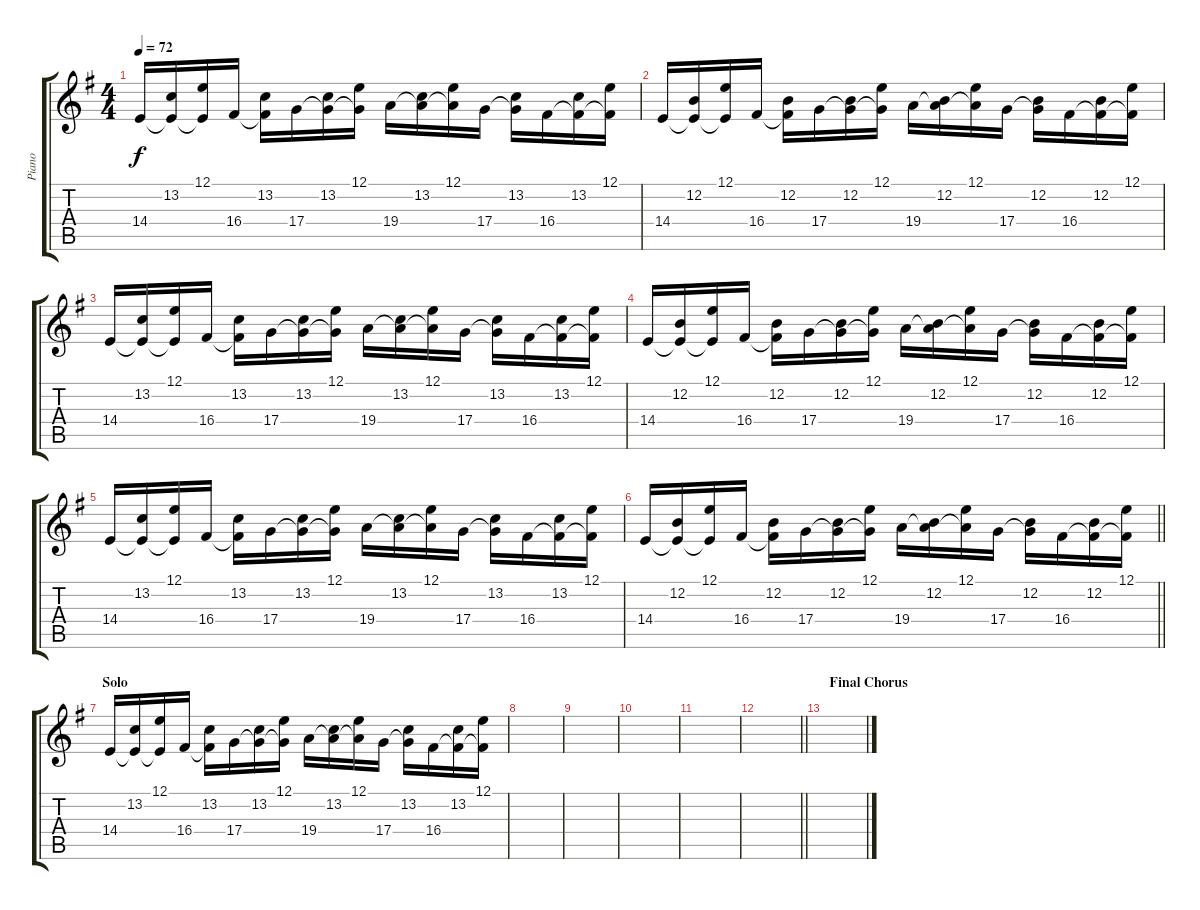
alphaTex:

\track ("Piano" "Piano") {instrument brightacousticpiano}
\staff {score tabs}
\tuning (E4 B3 G3 D3 A2 E2) {hide}
\ts (4 4)
\tempo 72
\clef g2
\ks g
14.4.16{dy f} (13.2 14.4{t}).16 (12.1 14.4{t}).16 16.4.16 (13.2 16.4{t}).16 17.4.16 (13.2 17.4{t}).16 (12.1 17.4{t}).16 19.4.16 (13.2 19.4{t}).16 (12.1 19.4{t}).16 17.4.16 (13.2 17.4{t}).16 16.4.16 (13.2 16.4{t}).16 (12.1 16.4{t}).16 |
14.4.16 (12.2 14.4{t}).16 (12.1 14.4{t}).16 16.4.16 (12.2 16.4{t}).16 17.4.16 (12.2 17.4{t}).16 (12.1 17.4{t}).16 19.4.16 (12.2 19.4{t}).16 (12.1 19.4{t}).16 17.4.16 (12.2 17.4{t}).16 16.4.16 (12.2 16.4{t}).16 (12.1 16.4{t}).16 |
14.4.16 (13.2 14.4{t}).16 (12.1 14.4{t}).16 16.4.16 (13.2 16.4{t}).16 17.4.16 (13.2 17.4{t}).16 (12.1 17.4{t}).16 19.4.16 (13.2 19.4{t}).16 (12.1 19.4{t}).16 17.4.16 (13.2 17.4{t}).16 16.4.16 (13.2 16.4{t}).16 (12.1 16.4{t}).16 |
14.4.16 (12.2 14.4{t}).16 (12.1 14.4{t}).16 16.4.16 (12.2 16.4{t}).16 17.4.16 (12.2 17.4{t}).16 (12.1 17.4{t}).16 19.4.16 (12.2 19.4{t}).16 (12.1 19.4{t}).16 17.4.16 (12.2 17.4{t}).16 16.4.16 (12.2 16.4{t}).16 (12.1 16.4{t}).16 |
14.4.16 (13.2 14.4{t}).16 (12.1 14.4{t}).16 16.4.16 (13.2 16.4{t}).16 17.4.16 (13.2 17.4{t}).16 (12.1 17.4{t}).16 19.4.16 (13.2 19.4{t}).16 (12.1 19.4{t}).16 17.4.16 (13.2 17.4{t}).16 16.4.16 (13.2 16.4{t}).16 (12.1 16.4{t}).16 |
\barLineRight lightlight
14.4.16 (12.2 14.4{t}).16 (12.1 14.4{t}).16 16.4.16 (12.2 16.4{t}).16 17.4.16 (12.2 17.4{t}).16 (12.1 17.4{t}).16 19.4.16 (12.2 19.4{t}).16 (12.1 19.4{t}).16 17.4.16 (12.2 17.4{t}).16 16.4.16 (12.2 16.4{t}).16 (12.1 16.4{t}).16 |
\section ("" "Solo")
14.4.16 (13.2 14.4{t}).16 (12.1 14.4{t}).16 16.4.16 (13.2 16.4{t}).16 17.4.16 (13.2 17.4{t}).16 (12.1 17.4{t}).16 19.4.16 (13.2 19.4{t}).16 (12.1 19.4{t}).16 17.4.16 (13.2 17.4{t}).16 16.4.16 (13.2 16.4{t}).16 (12.1 16.4{t}).16 |
|
|
|
|
\barLineRight lightlight
|
\section ("" " Final Chorus")
